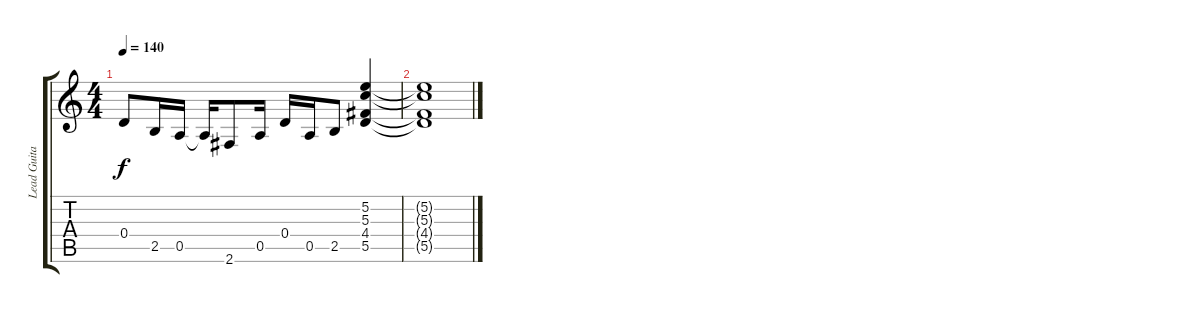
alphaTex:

\track ("Lead Guitar" "Lead Guita") {instrument acousticguitarsteel}
\staff {score tabs}
\tuning (E4 B3 G3 D3 A2 E2) {hide}
\ts (4 4)
\tempo 140
\clef g2
\ks c
0.4.8{dy f} 2.5.16 0.5.16 0.5{t}.16 2.6.8 0.5.16 0.4.16 0.5.16 2.5.8 (5.2 5.3 4.4 5.5).4 |
(5.2{t} 5.3{t} 4.4{t} 5.5{t}).1
